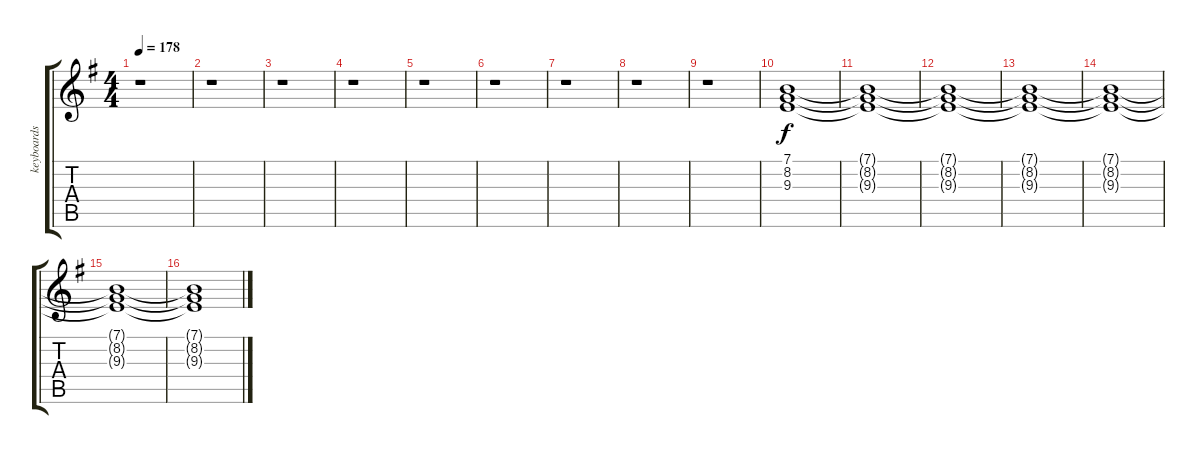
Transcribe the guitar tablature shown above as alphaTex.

\track ("keyboards" "keyboards") {instrument reedorgan}
\staff {score tabs}
\tuning (E4 B3 G3 D3 A2 E2) {hide}
\ts (4 4)
\tempo 178
\clef g2
\ks eminor
r.1{dy f} |
r.1 |
r.1 |
r.1 |
r.1 |
r.1 |
r.1 |
r.1 |
r.1 |
(7.1 8.2 9.3).1 |
(7.1{t} 8.2{t} 9.3{t}).1 |
(7.1{t} 8.2{t} 9.3{t}).1 |
(7.1{t} 8.2{t} 9.3{t}).1 |
(7.1{t} 8.2{t} 9.3{t}).1 |
(7.1{t} 8.2{t} 9.3{t}).1 |
(7.1{t} 8.2{t} 9.3{t}).1
